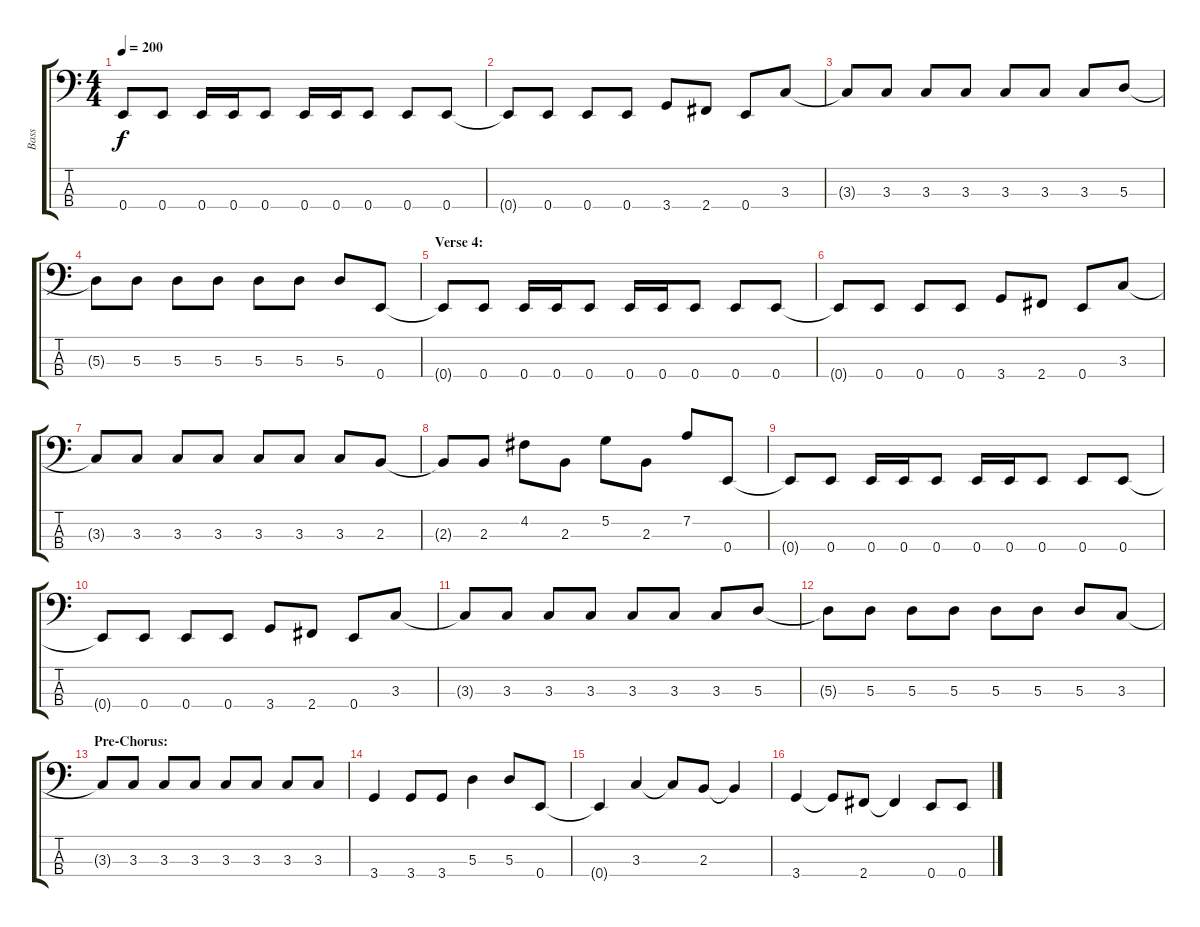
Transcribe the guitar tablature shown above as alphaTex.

\track ("Bass" "Bass") {instrument slapbass2}
\staff {score tabs}
\tuning (G2 D2 A1 E1) {hide}
\ts (4 4)
\tempo 200
\clef f4
\ks c
0.4{t}.8{dy f} 0.4.8 0.4.16 0.4.16 0.4.8 0.4.16 0.4.16 0.4.8 0.4.8 0.4.8 |
0.4{t}.8 0.4.8 0.4.8 0.4.8 3.4.8 2.4.8 0.4.8 3.3.8 |
3.3{t}.8 3.3.8 3.3.8 3.3.8 3.3.8 3.3.8 3.3.8 5.3.8 |
5.3{t}.8 5.3.8 5.3.8 5.3.8 5.3.8 5.3.8 5.3.8 0.4.8 |
\section ("" "Verse 4:")
0.4{t}.8 0.4.8 0.4.16 0.4.16 0.4.8 0.4.16 0.4.16 0.4.8 0.4.8 0.4.8 |
0.4{t}.8 0.4.8 0.4.8 0.4.8 3.4.8 2.4.8 0.4.8 3.3.8 |
3.3{t}.8 3.3.8 3.3.8 3.3.8 3.3.8 3.3.8 3.3.8 2.3.8 |
2.3{t}.8 2.3.8 4.2.8 2.3.8 5.2.8 2.3.8 7.2.8 0.4.8 |
0.4{t}.8 0.4.8 0.4.16 0.4.16 0.4.8 0.4.16 0.4.16 0.4.8 0.4.8 0.4.8 |
0.4{t}.8 0.4.8 0.4.8 0.4.8 3.4.8 2.4.8 0.4.8 3.3.8 |
3.3{t}.8 3.3.8 3.3.8 3.3.8 3.3.8 3.3.8 3.3.8 5.3.8 |
5.3{t}.8 5.3.8 5.3.8 5.3.8 5.3.8 5.3.8 5.3.8 3.3.8 |
\section ("" "Pre-Chorus:")
3.3{t}.8 3.3.8 3.3.8 3.3.8 3.3.8 3.3.8 3.3.8 3.3.8 |
3.4.4 3.4.8 3.4.8 5.3.4 5.3.8 0.4.8 |
0.4{t}.4 3.3.4 3.3{t}.8 2.3.8 2.3{t}.4 |
3.4.4 3.4{t}.8 2.4.8 2.4{t}.4 0.4.8 0.4.8
